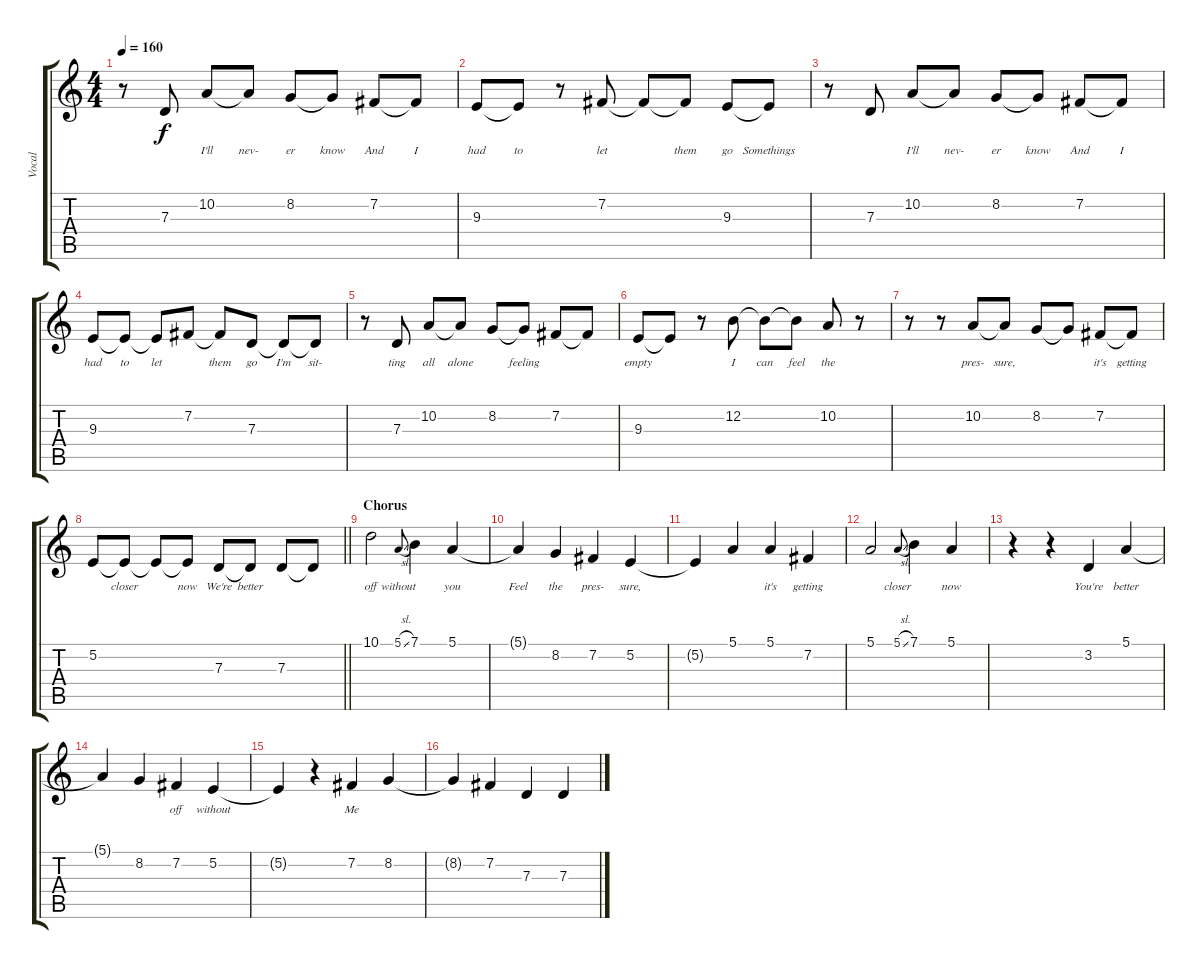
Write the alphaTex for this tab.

\track ("Vocal" "Vocal") {instrument clarinet}
\staff {score tabs}
\tuning (E4 B3 G3 D3 A2 D2) {hide}
\ts (4 4)
\tempo 160
\clef g2
\ks c
r.8{dy f} 7.3.8{lyrics (0 "") lyrics (1 "") lyrics (2 "") lyrics (3 "") lyrics (4 "")} 10.2.8{lyrics (0 "I'll") lyrics (1 "") lyrics (2 "") lyrics (3 "") lyrics (4 "")} 10.2{t}.8{lyrics (0 "nev-") lyrics (1 "") lyrics (2 "") lyrics (3 "") lyrics (4 "")} 8.2.8{lyrics (0 "er") lyrics (1 "") lyrics (2 "") lyrics (3 "") lyrics (4 "")} 8.2{t}.8{lyrics (0 "know") lyrics (1 "") lyrics (2 "") lyrics (3 "") lyrics (4 "")} 7.2.8{lyrics (0 "And") lyrics (1 "") lyrics (2 "") lyrics (3 "") lyrics (4 "")} 7.2{t}.8{lyrics (0 "I") lyrics (1 "") lyrics (2 "") lyrics (3 "") lyrics (4 "")} |
9.3.8{lyrics (0 "had") lyrics (1 "") lyrics (2 "") lyrics (3 "") lyrics (4 "")} 9.3{t}.8{lyrics (0 "to") lyrics (1 "") lyrics (2 "") lyrics (3 "") lyrics (4 "")} r.8 7.2.8{lyrics (0 "let") lyrics (1 "") lyrics (2 "") lyrics (3 "") lyrics (4 "")} 7.2{t}.8{lyrics (0 "") lyrics (1 "") lyrics (2 "") lyrics (3 "") lyrics (4 "")} 7.2{t}.8{lyrics (0 "them") lyrics (1 "") lyrics (2 "") lyrics (3 "") lyrics (4 "")} 9.3.8{lyrics (0 "go") lyrics (1 "") lyrics (2 "") lyrics (3 "") lyrics (4 "")} 9.3{t}.8{lyrics (0 "Somethings") lyrics (1 "") lyrics (2 "") lyrics (3 "") lyrics (4 "")} |
r.8 7.3.8{lyrics (0 "") lyrics (1 "") lyrics (2 "") lyrics (3 "") lyrics (4 "")} 10.2.8{lyrics (0 "I'll") lyrics (1 "") lyrics (2 "") lyrics (3 "") lyrics (4 "")} 10.2{t}.8{lyrics (0 "nev-") lyrics (1 "") lyrics (2 "") lyrics (3 "") lyrics (4 "")} 8.2.8{lyrics (0 "er") lyrics (1 "") lyrics (2 "") lyrics (3 "") lyrics (4 "")} 8.2{t}.8{lyrics (0 "know") lyrics (1 "") lyrics (2 "") lyrics (3 "") lyrics (4 "")} 7.2.8{lyrics (0 "And") lyrics (1 "") lyrics (2 "") lyrics (3 "") lyrics (4 "")} 7.2{t}.8{lyrics (0 "I") lyrics (1 "") lyrics (2 "") lyrics (3 "") lyrics (4 "")} |
9.3.8{lyrics (0 "had") lyrics (1 "") lyrics (2 "") lyrics (3 "") lyrics (4 "")} 9.3{t}.8{lyrics (0 "to") lyrics (1 "") lyrics (2 "") lyrics (3 "") lyrics (4 "")} 9.3{t}.8{lyrics (0 "let") lyrics (1 "") lyrics (2 "") lyrics (3 "") lyrics (4 "")} 7.2.8{lyrics (0 "") lyrics (1 "") lyrics (2 "") lyrics (3 "") lyrics (4 "")} 7.2{t}.8{lyrics (0 "them") lyrics (1 "") lyrics (2 "") lyrics (3 "") lyrics (4 "")} 7.3.8{lyrics (0 "go") lyrics (1 "") lyrics (2 "") lyrics (3 "") lyrics (4 "")} 7.3{t}.8{lyrics (0 "I'm") lyrics (1 "") lyrics (2 "") lyrics (3 "") lyrics (4 "")} 7.3{t}.8{lyrics (0 "sit-") lyrics (1 "") lyrics (2 "") lyrics (3 "") lyrics (4 "")} |
r.8 7.3.8{lyrics (0 "ting") lyrics (1 "") lyrics (2 "") lyrics (3 "") lyrics (4 "")} 10.2.8{lyrics (0 "all") lyrics (1 "") lyrics (2 "") lyrics (3 "") lyrics (4 "")} 10.2{t}.8{lyrics (0 "alone") lyrics (1 "") lyrics (2 "") lyrics (3 "") lyrics (4 "")} 8.2.8{lyrics (0 "") lyrics (1 "") lyrics (2 "") lyrics (3 "") lyrics (4 "")} 8.2{t}.8{lyrics (0 "feeling") lyrics (1 "") lyrics (2 "") lyrics (3 "") lyrics (4 "")} 7.2.8{lyrics (0 "") lyrics (1 "") lyrics (2 "") lyrics (3 "") lyrics (4 "")} 7.2{t}.8{lyrics (0 "") lyrics (1 "") lyrics (2 "") lyrics (3 "") lyrics (4 "")} |
9.3.8{lyrics (0 "empty") lyrics (1 "") lyrics (2 "") lyrics (3 "") lyrics (4 "")} 9.3{t}.8{lyrics (0 "") lyrics (1 "") lyrics (2 "") lyrics (3 "") lyrics (4 "")} r.8 12.2.8{lyrics (0 "I") lyrics (1 "") lyrics (2 "") lyrics (3 "") lyrics (4 "")} 12.2{t}.8{lyrics (0 "can") lyrics (1 "") lyrics (2 "") lyrics (3 "") lyrics (4 "")} 12.2{t}.8{lyrics (0 "feel") lyrics (1 "") lyrics (2 "") lyrics (3 "") lyrics (4 "")} 10.2.8{lyrics (0 "the") lyrics (1 "") lyrics (2 "") lyrics (3 "") lyrics (4 "")} r.8 |
r.8 r.8 10.2.8{lyrics (0 "pres-") lyrics (1 "") lyrics (2 "") lyrics (3 "") lyrics (4 "")} 10.2{t}.8{lyrics (0 "sure,") lyrics (1 "") lyrics (2 "") lyrics (3 "") lyrics (4 "")} 8.2.8{lyrics (0 "") lyrics (1 "") lyrics (2 "") lyrics (3 "") lyrics (4 "")} 8.2{t}.8{lyrics (0 "") lyrics (1 "") lyrics (2 "") lyrics (3 "") lyrics (4 "")} 7.2.8{lyrics (0 "it's") lyrics (1 "") lyrics (2 "") lyrics (3 "") lyrics (4 "")} 7.2{t}.8{lyrics (0 "getting") lyrics (1 "") lyrics (2 "") lyrics (3 "") lyrics (4 "")} |
\barLineRight lightlight
5.2.8{lyrics (0 "") lyrics (1 "") lyrics (2 "") lyrics (3 "") lyrics (4 "")} 5.2{t}.8{lyrics (0 "closer") lyrics (1 "") lyrics (2 "") lyrics (3 "") lyrics (4 "")} 5.2{t}.8{lyrics (0 "") lyrics (1 "") lyrics (2 "") lyrics (3 "") lyrics (4 "")} 5.2{t}.8{lyrics (0 "now") lyrics (1 "") lyrics (2 "") lyrics (3 "") lyrics (4 "")} 7.3.8{lyrics (0 "We're") lyrics (1 "") lyrics (2 "") lyrics (3 "") lyrics (4 "")} 7.3{t}.8{lyrics (0 "better") lyrics (1 "") lyrics (2 "") lyrics (3 "") lyrics (4 "")} 7.3.8{lyrics (0 "") lyrics (1 "") lyrics (2 "") lyrics (3 "") lyrics (4 "")} 7.3{t}.8{lyrics (0 "") lyrics (1 "") lyrics (2 "") lyrics (3 "") lyrics (4 "")} |
\section ("" "Chorus")
10.1.2{lyrics (0 "off") lyrics (1 "") lyrics (2 "") lyrics (3 "") lyrics (4 "")} 5.1{sl}.8{lyrics (0 "without") lyrics (1 "") lyrics (2 "") lyrics (3 "") lyrics (4 "") gr onbeat} 7.1.4{lyrics (0 "") lyrics (1 "") lyrics (2 "") lyrics (3 "") lyrics (4 "")} 5.1.4{lyrics (0 "you") lyrics (1 "") lyrics (2 "") lyrics (3 "") lyrics (4 "")} |
5.1{t}.4{lyrics (0 "Feel") lyrics (1 "") lyrics (2 "") lyrics (3 "") lyrics (4 "")} 8.2.4{lyrics (0 "the") lyrics (1 "") lyrics (2 "") lyrics (3 "") lyrics (4 "")} 7.2.4{lyrics (0 "pres-") lyrics (1 "") lyrics (2 "") lyrics (3 "") lyrics (4 "")} 5.2.4{lyrics (0 "sure,") lyrics (1 "") lyrics (2 "") lyrics (3 "") lyrics (4 "")} |
5.2{t}.4{lyrics (0 "") lyrics (1 "") lyrics (2 "") lyrics (3 "") lyrics (4 "")} 5.1.4{lyrics (0 "") lyrics (1 "") lyrics (2 "") lyrics (3 "") lyrics (4 "")} 5.1.4{lyrics (0 "it's") lyrics (1 "") lyrics (2 "") lyrics (3 "") lyrics (4 "")} 7.2.4{lyrics (0 "getting") lyrics (1 "") lyrics (2 "") lyrics (3 "") lyrics (4 "")} |
5.1.2{lyrics (0 "") lyrics (1 "") lyrics (2 "") lyrics (3 "") lyrics (4 "")} 5.1{sl}.8{lyrics (0 "closer") lyrics (1 "") lyrics (2 "") lyrics (3 "") lyrics (4 "") gr onbeat} 7.1.4{lyrics (0 "") lyrics (1 "") lyrics (2 "") lyrics (3 "") lyrics (4 "")} 5.1.4{lyrics (0 "now") lyrics (1 "") lyrics (2 "") lyrics (3 "") lyrics (4 "")} |
r.4 r.4 3.2.4{lyrics (0 "You're") lyrics (1 "") lyrics (2 "") lyrics (3 "") lyrics (4 "")} 5.1.4{lyrics (0 "better") lyrics (1 "") lyrics (2 "") lyrics (3 "") lyrics (4 "")} |
5.1{t}.4{lyrics (0 "") lyrics (1 "") lyrics (2 "") lyrics (3 "") lyrics (4 "")} 8.2.4{lyrics (0 "") lyrics (1 "") lyrics (2 "") lyrics (3 "") lyrics (4 "")} 7.2.4{lyrics (0 "off") lyrics (1 "") lyrics (2 "") lyrics (3 "") lyrics (4 "")} 5.2.4{lyrics (0 "without") lyrics (1 "") lyrics (2 "") lyrics (3 "") lyrics (4 "")} |
5.2{t}.4{lyrics (0 "") lyrics (1 "") lyrics (2 "") lyrics (3 "") lyrics (4 "")} r.4 7.2.4{lyrics (0 "Me") lyrics (1 "") lyrics (2 "") lyrics (3 "") lyrics (4 "")} 8.2.4 |
8.2{t}.4 7.2.4 7.3.4 7.3.4
